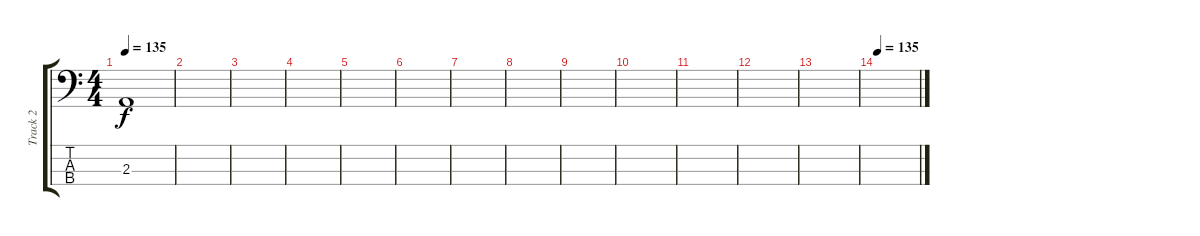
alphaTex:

\track ("Track 2" "Track 2") {instrument electricbasspick}
\staff {score tabs}
\tuning (F2 C2 G1 D1) {hide}
\ts (4 4)
\tempo 135
\clef f4
\ks c
2.3{t}.1{dy f} |
|
|
|
|
|
|
|
|
|
|
|
|
\tempo 135
